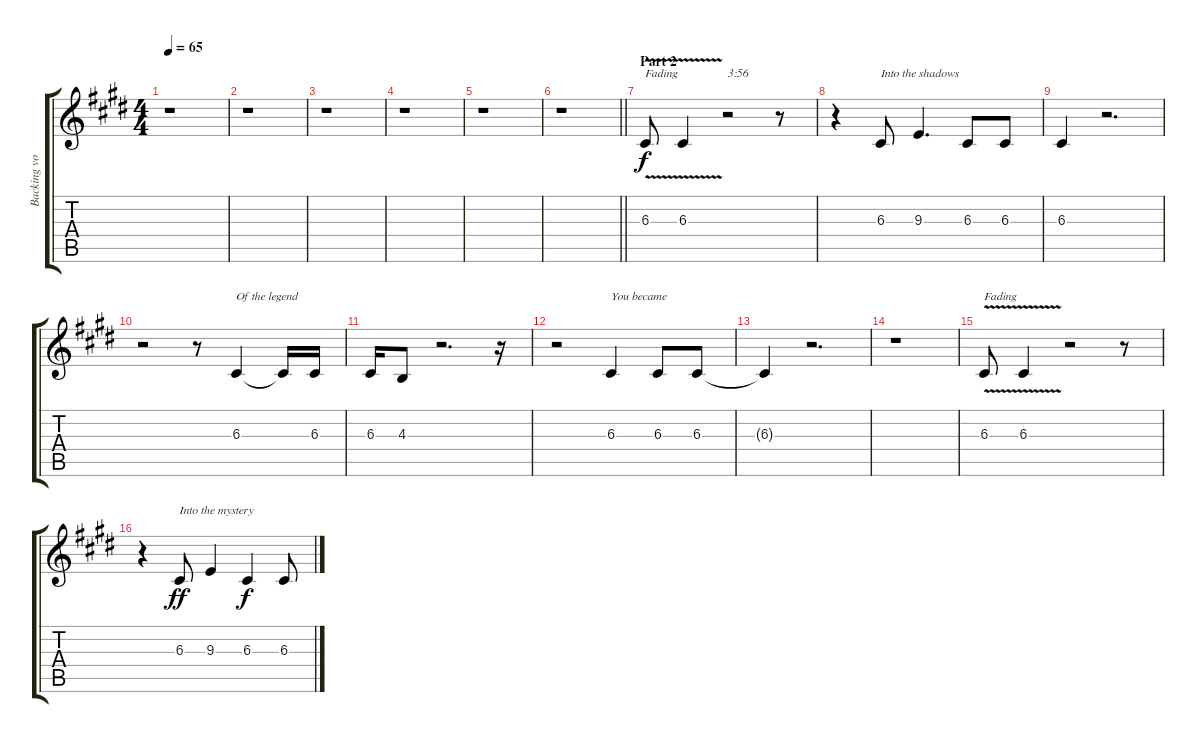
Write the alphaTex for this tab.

\track ("Backing vocals/Acoustic" "Backing vo") {instrument lead6voice}
\staff {score tabs}
\tuning (E4 B3 G3 D3 A2 E2) {hide}
\ts (4 4)
\tempo 65
\clef g2
\ks c#minor
r.1{dy f} |
r.1 |
r.1 |
r.1 |
r.1 |
\barLineRight lightlight
r.1 |
\section ("" "Part 2")
6.3{v}.8{txt "Fading"} 6.3{v}.4 r.2{txt "3:56"} r.8 |
r.4 6.3.8{txt "Into the shadows"} 9.3.4{d} 6.3.8 6.3.8 |
6.3.4 r.2{d} |
r.2 r.8 6.3.4{txt "Of the legend"} 6.3{t}.16 6.3.16 |
6.3.16 4.3.8 r.2{d} r.16 |
r.2 6.3.4{txt "You became"} 6.3.8 6.3.8 |
6.3{t}.4 r.2{d} |
r.1 |
6.3{v}.8{txt "Fading"} 6.3{v}.4 r.2 r.8 |
r.4 6.3.8{txt "Into the mystery" dy ff} 9.3.4 6.3.4{dy f} 6.3.8
